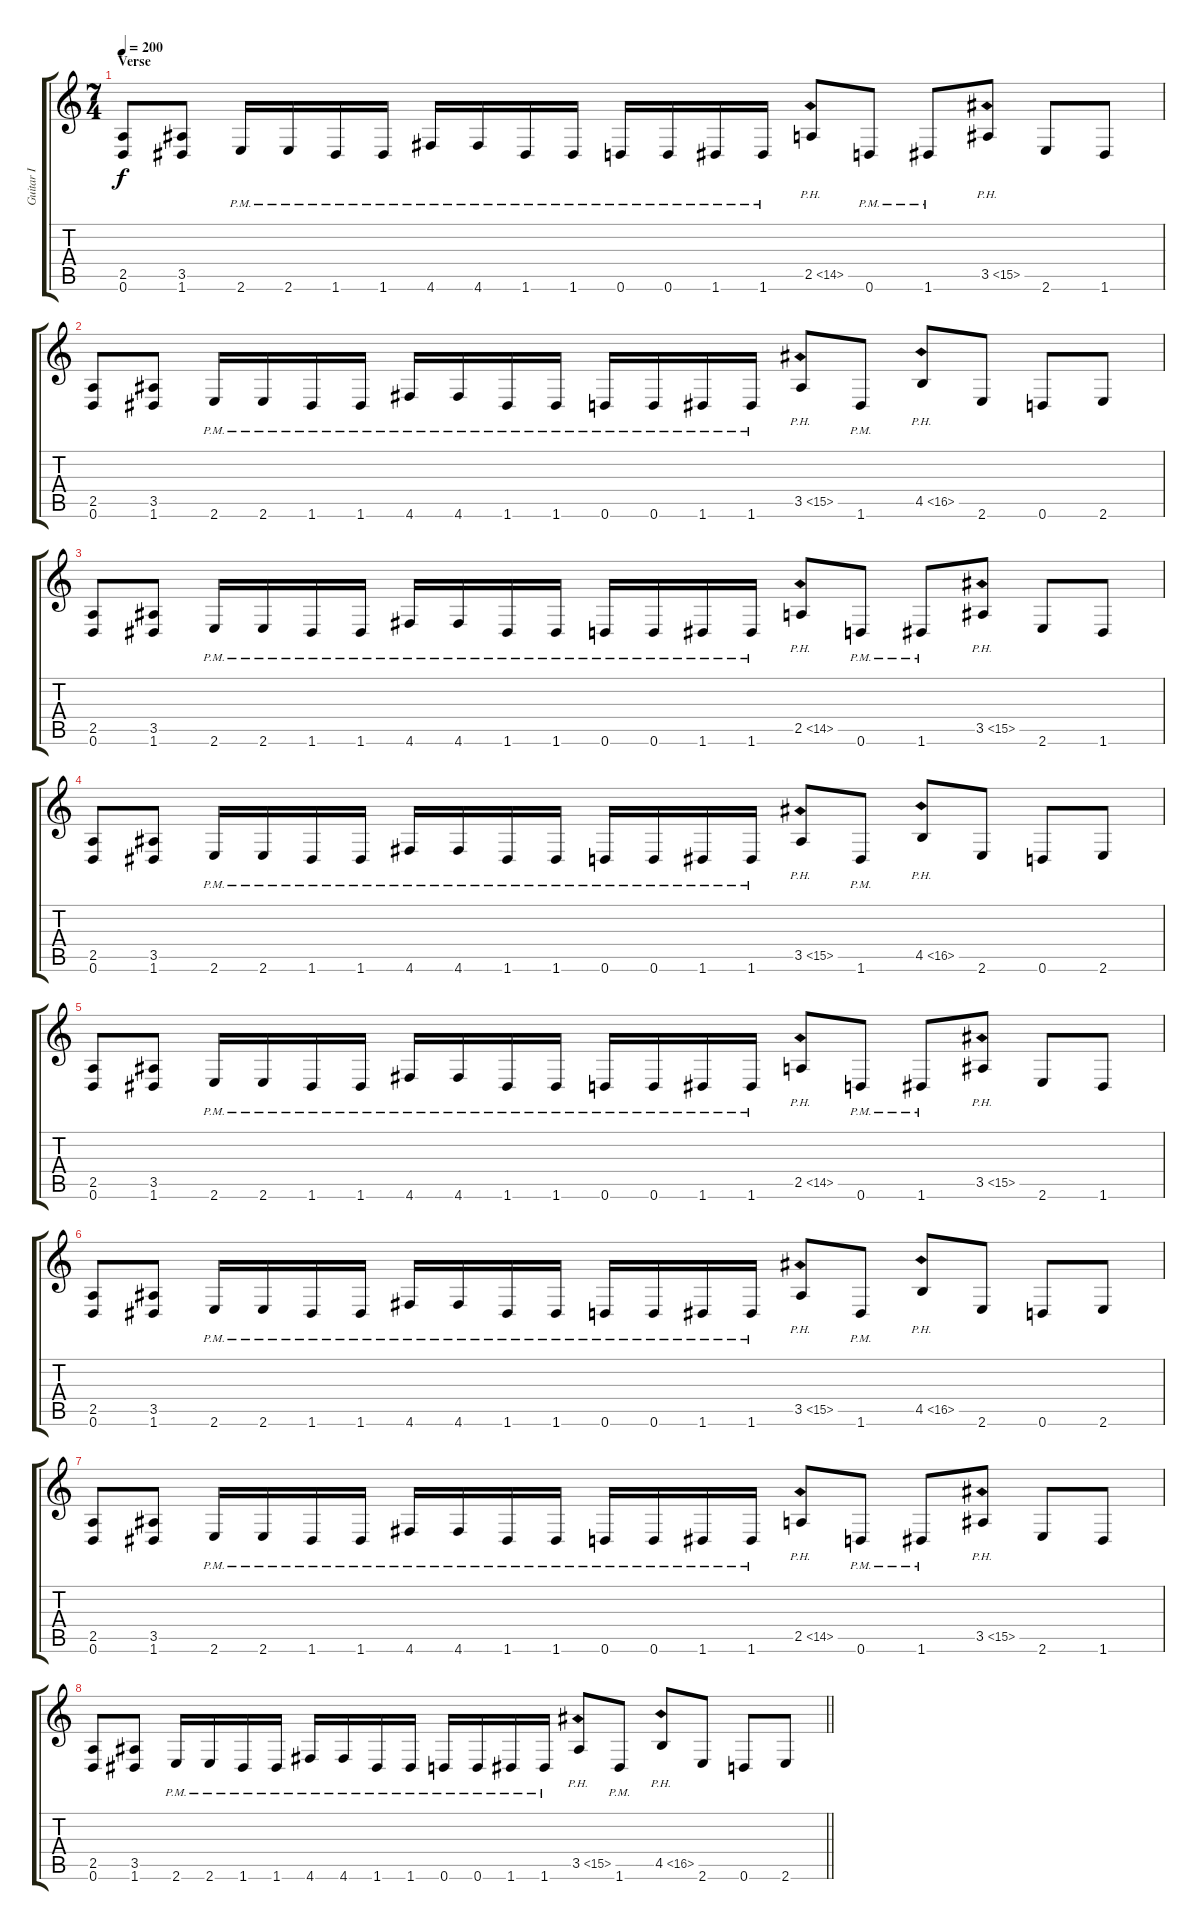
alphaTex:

\track ("Guitar I" "Guitar I") {instrument distortionguitar}
\staff {score tabs}
\tuning (D4 A3 F3 C3 G2 D2) {hide}
\ts (7 4)
\section ("" "Verse")
\tempo 200
\clef g2
\ks c
(2.5 0.6).8{dy f} (3.5 1.6).8 2.6{pm}.16 2.6{pm}.16 1.6{pm}.16 1.6{pm}.16 4.6{pm}.16 4.6{pm}.16 1.6{pm}.16 1.6{pm}.16 0.6{pm}.16 0.6{pm}.16 1.6{pm}.16 1.6{pm}.16 2.5{ph 12}.8 0.6{pm}.8 1.6{pm}.8 3.5{ph 12}.8 2.6.8 1.6.8 |
(2.5 0.6).8 (3.5 1.6).8 2.6{pm}.16 2.6{pm}.16 1.6{pm}.16 1.6{pm}.16 4.6{pm}.16 4.6{pm}.16 1.6{pm}.16 1.6{pm}.16 0.6{pm}.16 0.6{pm}.16 1.6{pm}.16 1.6{pm}.16 3.5{ph 12}.8 1.6{pm}.8 4.5{ph 12}.8 2.6.8 0.6.8 2.6.8 |
(2.5 0.6).8 (3.5 1.6).8 2.6{pm}.16 2.6{pm}.16 1.6{pm}.16 1.6{pm}.16 4.6{pm}.16 4.6{pm}.16 1.6{pm}.16 1.6{pm}.16 0.6{pm}.16 0.6{pm}.16 1.6{pm}.16 1.6{pm}.16 2.5{ph 12}.8 0.6{pm}.8 1.6{pm}.8 3.5{ph 12}.8 2.6.8 1.6.8 |
(2.5 0.6).8 (3.5 1.6).8 2.6{pm}.16 2.6{pm}.16 1.6{pm}.16 1.6{pm}.16 4.6{pm}.16 4.6{pm}.16 1.6{pm}.16 1.6{pm}.16 0.6{pm}.16 0.6{pm}.16 1.6{pm}.16 1.6{pm}.16 3.5{ph 12}.8 1.6{pm}.8 4.5{ph 12}.8 2.6.8 0.6.8 2.6.8 |
(2.5 0.6).8 (3.5 1.6).8 2.6{pm}.16 2.6{pm}.16 1.6{pm}.16 1.6{pm}.16 4.6{pm}.16 4.6{pm}.16 1.6{pm}.16 1.6{pm}.16 0.6{pm}.16 0.6{pm}.16 1.6{pm}.16 1.6{pm}.16 2.5{ph 12}.8 0.6{pm}.8 1.6{pm}.8 3.5{ph 12}.8 2.6.8 1.6.8 |
(2.5 0.6).8 (3.5 1.6).8 2.6{pm}.16 2.6{pm}.16 1.6{pm}.16 1.6{pm}.16 4.6{pm}.16 4.6{pm}.16 1.6{pm}.16 1.6{pm}.16 0.6{pm}.16 0.6{pm}.16 1.6{pm}.16 1.6{pm}.16 3.5{ph 12}.8 1.6{pm}.8 4.5{ph 12}.8 2.6.8 0.6.8 2.6.8 |
(2.5 0.6).8 (3.5 1.6).8 2.6{pm}.16 2.6{pm}.16 1.6{pm}.16 1.6{pm}.16 4.6{pm}.16 4.6{pm}.16 1.6{pm}.16 1.6{pm}.16 0.6{pm}.16 0.6{pm}.16 1.6{pm}.16 1.6{pm}.16 2.5{ph 12}.8 0.6{pm}.8 1.6{pm}.8 3.5{ph 12}.8 2.6.8 1.6.8 |
\barLineRight lightlight
(2.5 0.6).8 (3.5 1.6).8 2.6{pm}.16 2.6{pm}.16 1.6{pm}.16 1.6{pm}.16 4.6{pm}.16 4.6{pm}.16 1.6{pm}.16 1.6{pm}.16 0.6{pm}.16 0.6{pm}.16 1.6{pm}.16 1.6{pm}.16 3.5{ph 12}.8 1.6{pm}.8 4.5{ph 12}.8 2.6.8 0.6.8 2.6.8
